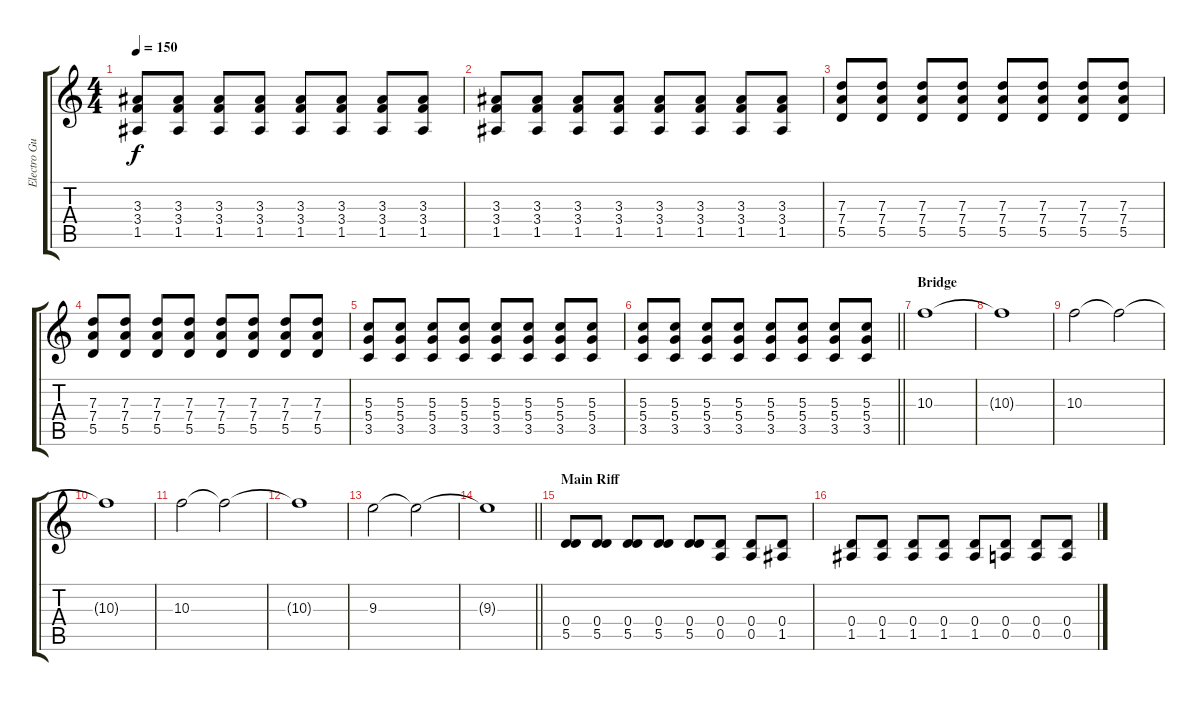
\track ("Electro Guitar 1" "Electro Gu") {instrument overdrivenguitar}
\staff {score tabs}
\tuning (E4 B3 G3 D3 A2 E2) {hide}
\ts (4 4)
\tempo 150
\clef g2
\ks c
(3.3 3.4 1.5).8{dy f} (3.3 3.4 1.5).8 (3.3 3.4 1.5).8 (3.3 3.4 1.5).8 (3.3 3.4 1.5).8 (3.3 3.4 1.5).8 (3.3 3.4 1.5).8 (3.3 3.4 1.5).8 |
(3.3 3.4 1.5).8 (3.3 3.4 1.5).8 (3.3 3.4 1.5).8 (3.3 3.4 1.5).8 (3.3 3.4 1.5).8 (3.3 3.4 1.5).8 (3.3 3.4 1.5).8 (3.3 3.4 1.5).8 |
(7.3 7.4 5.5).8 (7.3 7.4 5.5).8 (7.3 7.4 5.5).8 (7.3 7.4 5.5).8 (7.3 7.4 5.5).8 (7.3 7.4 5.5).8 (7.3 7.4 5.5).8 (7.3 7.4 5.5).8 |
(7.3 7.4 5.5).8 (7.3 7.4 5.5).8 (7.3 7.4 5.5).8 (7.3 7.4 5.5).8 (7.3 7.4 5.5).8 (7.3 7.4 5.5).8 (7.3 7.4 5.5).8 (7.3 7.4 5.5).8 |
(5.3 5.4 3.5).8 (5.3 5.4 3.5).8 (5.3 5.4 3.5).8 (5.3 5.4 3.5).8 (5.3 5.4 3.5).8 (5.3 5.4 3.5).8 (5.3 5.4 3.5).8 (5.3 5.4 3.5).8 |
\barLineRight lightlight
(5.3 5.4 3.5).8 (5.3 5.4 3.5).8 (5.3 5.4 3.5).8 (5.3 5.4 3.5).8 (5.3 5.4 3.5).8 (5.3 5.4 3.5).8 (5.3 5.4 3.5).8 (5.3 5.4 3.5).8 |
\section ("" "Bridge")
10.3.1{volume 0} |
10.3{t}.1 |
10.3.2{volume 13} 10.3{t}.2{volume 0} |
10.3{t}.1 |
10.3.2{volume 13} 10.3{t}.2{volume 0} |
10.3{t}.1 |
9.3.2{volume 13} 9.3{t}.2{volume 0} |
\barLineRight lightlight
9.3{t}.1 |
\section ("" "Main Riff")
(0.4 5.5).8{volume 13} (0.4 5.5).8 (0.4 5.5).8 (0.4 5.5).8 (0.4 5.5).8 (0.4 0.5).8 (0.4 0.5).8 (0.4 1.5).8 |
(0.4 1.5).8 (0.4 1.5).8 (0.4 1.5).8 (0.4 1.5).8 (0.4 1.5).8 (0.4 0.5).8 (0.4 0.5).8 (0.4 0.5).8
